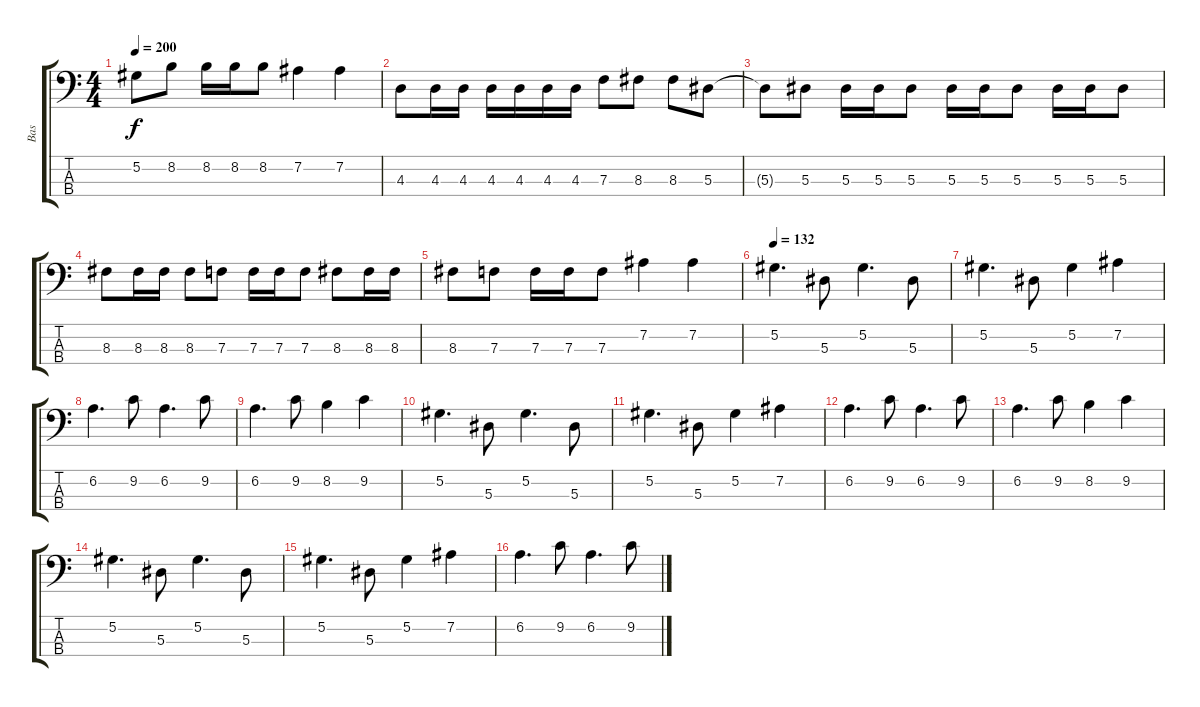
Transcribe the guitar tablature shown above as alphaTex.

\track ("Bas" "Bas") {instrument electricbassfinger}
\staff {score tabs}
\tuning (Ab2 Eb2 Bb1 F1) {hide}
\ts (4 4)
\tempo 200
\clef f4
\ks c
5.2.8{dy f} 8.2.8 8.2.16 8.2.16 8.2.8 7.2.4 7.2.4 |
4.3.8 4.3.16 4.3.16 4.3.16 4.3.16 4.3.16 4.3.16 7.3.8 8.3.8 8.3.8 5.3.8 |
5.3{t}.8 5.3.8 5.3.16 5.3.16 5.3.8 5.3.16 5.3.16 5.3.8 5.3.16 5.3.16 5.3.8 |
8.3.8 8.3.16 8.3.16 8.3.8 7.3.8 7.3.16 7.3.16 7.3.8 8.3.8 8.3.16 8.3.16 |
8.3.8 7.3.8 7.3.16 7.3.16 7.3.8 7.2.4 7.2.4 |
\tempo 132
5.2.4{d} 5.3.8 5.2.4{d} 5.3.8 |
5.2.4{d} 5.3.8 5.2.4 7.2.4 |
6.2.4{d} 9.2.8 6.2.4{d} 9.2.8 |
6.2.4{d} 9.2.8 8.2.4 9.2.4 |
5.2.4{d} 5.3.8 5.2.4{d} 5.3.8 |
5.2.4{d} 5.3.8 5.2.4 7.2.4 |
6.2.4{d} 9.2.8 6.2.4{d} 9.2.8 |
6.2.4{d} 9.2.8 8.2.4 9.2.4 |
5.2.4{d} 5.3.8 5.2.4{d} 5.3.8 |
5.2.4{d} 5.3.8 5.2.4 7.2.4 |
6.2.4{d} 9.2.8 6.2.4{d} 9.2.8
